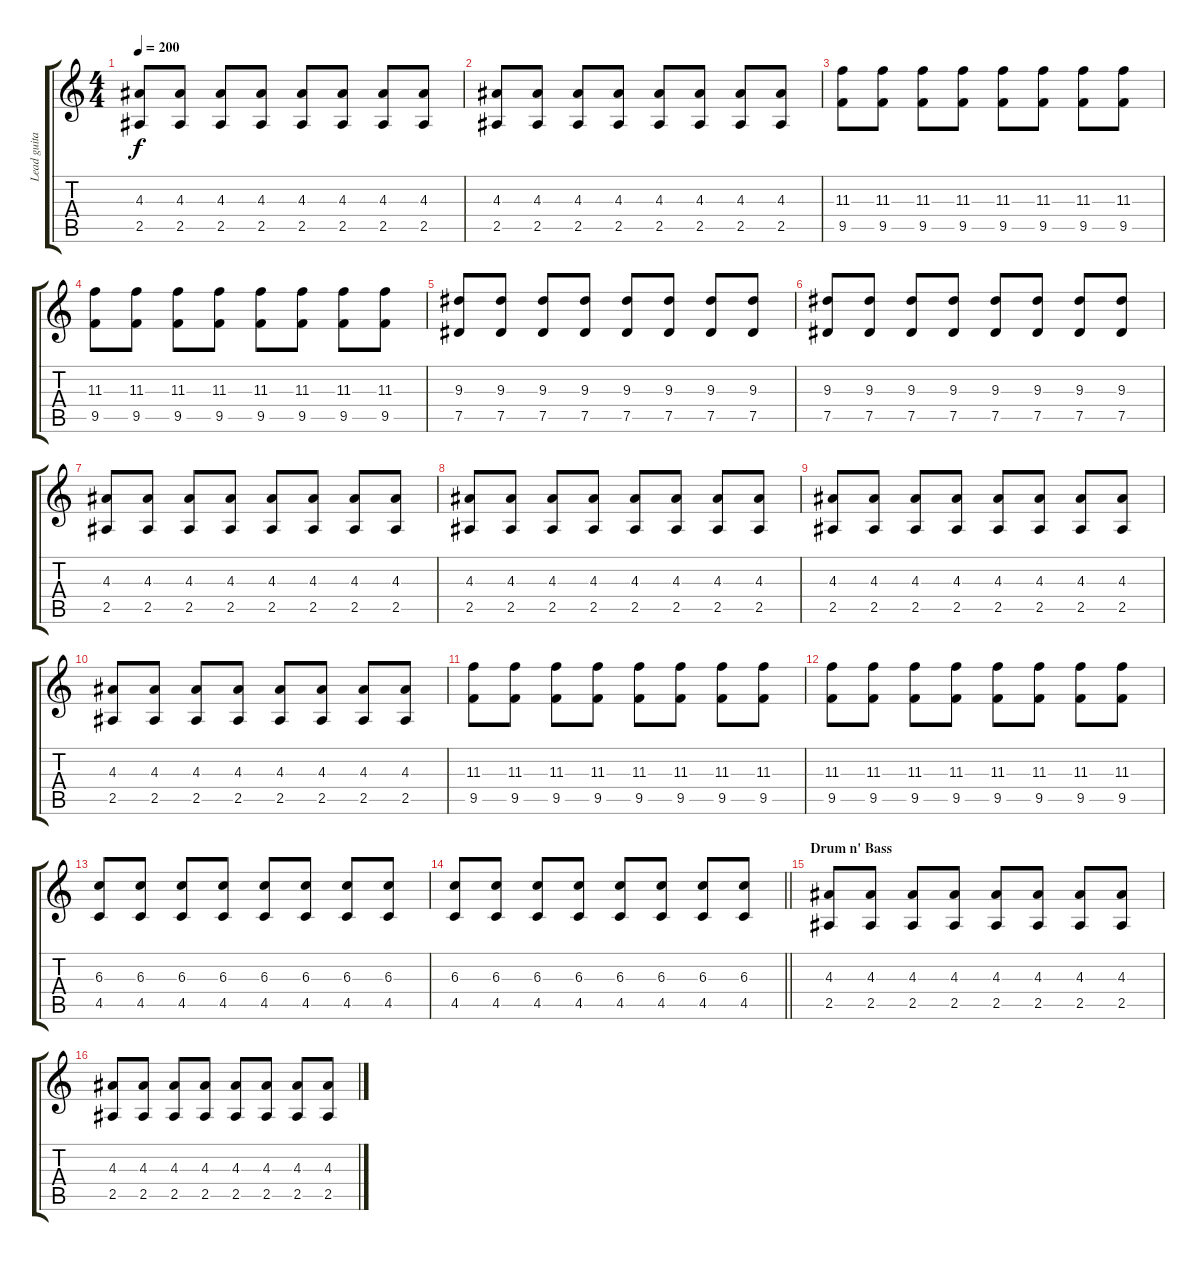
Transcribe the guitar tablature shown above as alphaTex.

\track ("Lead guitar" "Lead guita") {instrument overdrivenguitar}
\staff {score tabs}
\tuning (Eb4 Bb3 Gb3 Db3 Ab2 Db2) {hide}
\ts (4 4)
\tempo 200
\clef g2
\ks c
(4.3 2.5).8{dy f} (4.3 2.5).8 (4.3 2.5).8 (4.3 2.5).8 (4.3 2.5).8 (4.3 2.5).8 (4.3 2.5).8 (4.3 2.5).8 |
(4.3 2.5).8 (4.3 2.5).8 (4.3 2.5).8 (4.3 2.5).8 (4.3 2.5).8 (4.3 2.5).8 (4.3 2.5).8 (4.3 2.5).8 |
(11.3 9.5).8 (11.3 9.5).8 (11.3 9.5).8 (11.3 9.5).8 (11.3 9.5).8 (11.3 9.5).8 (11.3 9.5).8 (11.3 9.5).8 |
(11.3 9.5).8 (11.3 9.5).8 (11.3 9.5).8 (11.3 9.5).8 (11.3 9.5).8 (11.3 9.5).8 (11.3 9.5).8 (11.3 9.5).8 |
(9.3 7.5).8 (9.3 7.5).8 (9.3 7.5).8 (9.3 7.5).8 (9.3 7.5).8 (9.3 7.5).8 (9.3 7.5).8 (9.3 7.5).8 |
(9.3 7.5).8 (9.3 7.5).8 (9.3 7.5).8 (9.3 7.5).8 (9.3 7.5).8 (9.3 7.5).8 (9.3 7.5).8 (9.3 7.5).8 |
(4.3 2.5).8 (4.3 2.5).8 (4.3 2.5).8 (4.3 2.5).8 (4.3 2.5).8 (4.3 2.5).8 (4.3 2.5).8 (4.3 2.5).8 |
(4.3 2.5).8 (4.3 2.5).8 (4.3 2.5).8 (4.3 2.5).8 (4.3 2.5).8 (4.3 2.5).8 (4.3 2.5).8 (4.3 2.5).8 |
(4.3 2.5).8 (4.3 2.5).8 (4.3 2.5).8 (4.3 2.5).8 (4.3 2.5).8 (4.3 2.5).8 (4.3 2.5).8 (4.3 2.5).8 |
(4.3 2.5).8 (4.3 2.5).8 (4.3 2.5).8 (4.3 2.5).8 (4.3 2.5).8 (4.3 2.5).8 (4.3 2.5).8 (4.3 2.5).8 |
(11.3 9.5).8 (11.3 9.5).8 (11.3 9.5).8 (11.3 9.5).8 (11.3 9.5).8 (11.3 9.5).8 (11.3 9.5).8 (11.3 9.5).8 |
(11.3 9.5).8 (11.3 9.5).8 (11.3 9.5).8 (11.3 9.5).8 (11.3 9.5).8 (11.3 9.5).8 (11.3 9.5).8 (11.3 9.5).8 |
(6.3 4.5).8 (6.3 4.5).8 (6.3 4.5).8 (6.3 4.5).8 (6.3 4.5).8 (6.3 4.5).8 (6.3 4.5).8 (6.3 4.5).8 |
\barLineRight lightlight
(6.3 4.5).8 (6.3 4.5).8 (6.3 4.5).8 (6.3 4.5).8 (6.3 4.5).8 (6.3 4.5).8 (6.3 4.5).8 (6.3 4.5).8 |
\section ("" "Drum n' Bass")
(4.3 2.5).8 (4.3 2.5).8 (4.3 2.5).8 (4.3 2.5).8 (4.3 2.5).8 (4.3 2.5).8 (4.3 2.5).8 (4.3 2.5).8 |
(4.3 2.5).8 (4.3 2.5).8 (4.3 2.5).8 (4.3 2.5).8 (4.3 2.5).8 (4.3 2.5).8 (4.3 2.5).8 (4.3 2.5).8
